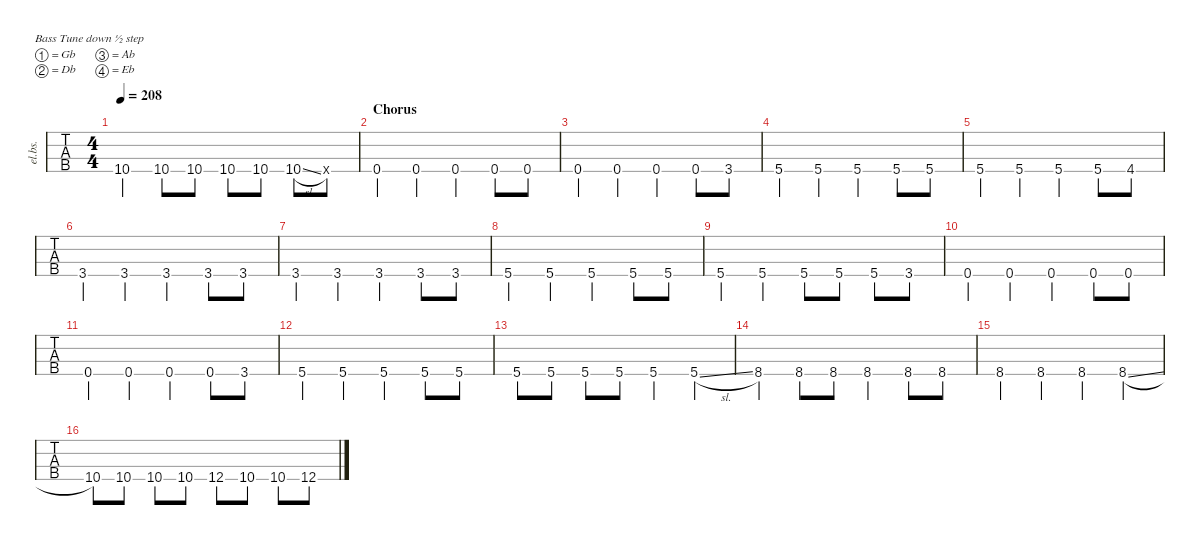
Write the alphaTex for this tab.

\defaultSystemsLayout 4
\hideDynamics
\bracketExtendMode nobrackets
\otherSystemsTrackNameOrientation horizontal
\track ("Bass" "el.bs.") {multiBarRest instrument electricbassfinger}
\staff {tabs}
\tuning (Gb2 Db2 Ab1 Eb1)
\ts (4 4)
\tempo 208
\clef f4
\ks c
10.4{acc #}.4{dy f} 10.4{acc #}.8 10.4{acc #}.8 10.4{acc #}.8 10.4{acc #}.8 10.4{sl acc #}.8 10.4{x acc #}.8 |
\section ("" "Chorus")
0.4{acc #}.4 0.4{acc #}.4 0.4{acc #}.4 0.4{acc #}.8 0.4{acc #}.8 |
0.4{acc #}.4 0.4{acc #}.4 0.4{acc #}.4 0.4{acc #}.8 3.4{acc #}.8 |
5.4{acc #}.4 5.4{acc #}.4 5.4{acc #}.4 5.4{acc #}.8 5.4{acc #}.8 |
5.4{acc #}.4 5.4{acc #}.4 5.4{acc #}.4 5.4{acc #}.8 4.4.8 |
3.4{acc #}.4 3.4{acc #}.4 3.4{acc #}.4 3.4{acc #}.8 3.4{acc #}.8 |
3.4{acc #}.4 3.4{acc #}.4 3.4{acc #}.4 3.4{acc #}.8 3.4{acc #}.8 |
5.4{acc #}.4 5.4{acc #}.4 5.4{acc #}.4 5.4{acc #}.8 5.4{acc #}.8 |
5.4{acc #}.4 5.4{acc #}.4 5.4{acc #}.8 5.4{acc #}.8 5.4{acc #}.8 3.4{acc #}.8 |
0.4{acc #}.4 0.4{acc #}.4 0.4{acc #}.4 0.4{acc #}.8 0.4{acc #}.8 |
0.4{acc #}.4 0.4{acc #}.4 0.4{acc #}.4 0.4{acc #}.8 3.4{acc #}.8 |
5.4{acc #}.4 5.4{acc #}.4 5.4{acc #}.4 5.4{acc #}.8 5.4{acc #}.8 |
5.4{acc #}.8 5.4{acc #}.8 5.4{acc #}.8 5.4{acc #}.8 5.4{acc #}.4 5.4{sl acc #}.4 |
8.4.4 8.4.8 8.4.8 8.4.4 8.4.8 8.4.8 |
8.4.4 8.4.4 8.4.4 8.4{sl}.4 |
10.4{acc #}.8 10.4{acc #}.8 10.4{acc #}.8 10.4{acc #}.8 12.4{acc #}.8 10.4{acc #}.8 10.4{acc #}.8 12.4{acc #}.8
